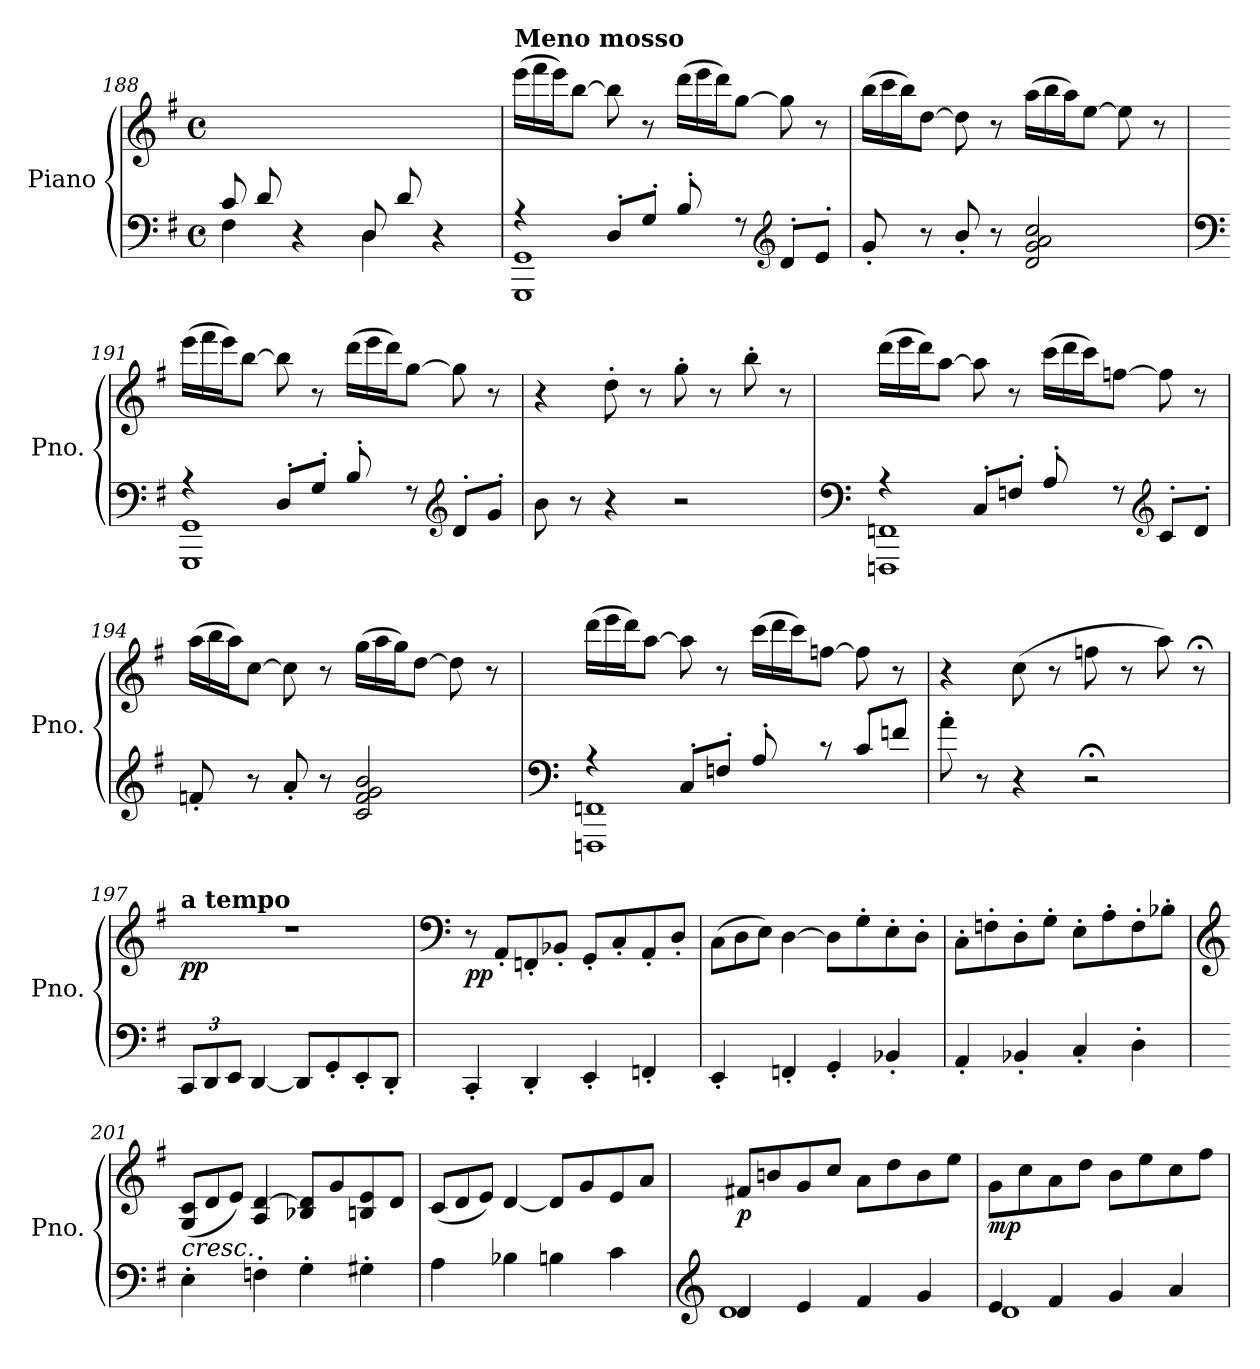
**kern	**kern	**dynam
*part1	*part1	*part1
*staff2	*staff1	*staff1/2
*I"Piano	*	*
*I'Pno.	*	*
*clefF4	*clefG2	*
*k[f#]	*k[f#]	*
*M4/4	*M4/4	*
*met(c)	*met(c)	*
=188	=188	=188
*^	*	*
8c/L	4F#\	4ryy	.
8d/	.	.	.
4ryy	4r	8a'\	.
.	.	8dd'\J	.
8D/L	4D\	4ryy	.
8d/	.	.	.
4ryy	4r	8d'\	.
.	.	8dd'\J	.
=189	=189	=189	=189
*	*	*Xtuplet	*
!	!	!LO:TX:a:B:t=Meno mosso	!
!	!	!	!LO:DY:b
4r	1GGG 1GG	(24eee\LL	other-dynamics
.	.	24fff#\	.
.	.	24eee\J)	.
.	.	[8bb\J	.
8D'/L	.	8bb\]	.
8G'/J	.	8r	.
8B'/	.	(24ddd\LL	.
.	.	24eee\	.
.	.	24ddd\J)	.
8r	.	[8gg\J	.
*clefG2	*	*	*
8d'/L	.	8gg\]	.
8e'/J	.	8r	.
*v	*v	*	*
!!LO:LB:g=z
=190	=190	=190
8g'/	(24bb\LL	.
.	24ccc\	.
.	24bb\J)	.
8r	[8dd\J	.
8b'/	8dd\]	.
8r	8r	.
2d/ 2g/ 2a/ 2cc/	(24aa\LL	.
.	24bb\	.
.	24aa\J)	.
.	[8ee\J	.
.	8ee\]	.
.	8r	.
=191	=191	=191
*clefF4	*	*
*^	*	*
4r	1GGG 1GG	(24eee\LL	.
.	.	24fff#\	.
.	.	24eee\J)	.
.	.	[8bb\J	.
8D'/L	.	8bb\]	.
8G'/J	.	8r	.
8B'/	.	(24ddd\LL	.
.	.	24eee\	.
.	.	24ddd\J)	.
8r	.	[8gg\J	.
*clefG2	*	*	*
8d'/L	.	8gg\]	.
8g'/J	.	8r	.
*v	*v	*	*
=192	=192	=192
8b\	4r	.
8r	.	.
4r	8dd'\	.
.	8r	.
2r	8gg'\	.
.	8r	.
.	8bb'\	.
.	8r	.
=193	=193	=193
*clefF4	*	*
*^	*	*
4r	1FFFn 1FFn	(24ddd\LL	.
.	.	24eee\	.
.	.	24ddd\J)	.
.	.	[8aa\J	.
8C'/L	.	8aa\]	.
8Fn'/J	.	8r	.
8A'/	.	(24ccc\LL	.
.	.	24ddd\	.
.	.	24ccc\J)	.
8r	.	[8ffn\J	.
*clefG2	*	*	*
8c'/L	.	8ff\]	.
8d'/J	.	8r	.
*v	*v	*	*
!!LO:LB:g=z
=194	=194	=194
8fn'/	(24aa\LL	.
.	24bb\	.
.	24aa\J)	.
8r	[8cc\J	.
8a'/	8cc\]	.
8r	8r	.
2c/ 2f/ 2g/ 2b/	(24gg\LL	.
.	24aa\	.
.	24gg\J)	.
.	[8dd\J	.
.	8dd\]	.
.	8r	.
=195	=195	=195
*clefF4	*	*
*^	*	*
4r	1FFFn 1FFn	(24ddd\LL	.
.	.	24eee\	.
.	.	24ddd\J)	.
.	.	[8aa\J	.
8C'/L	.	8aa\]	.
8Fn'/J	.	8r	.
8A'/	.	(24ccc\LL	.
.	.	24ddd\	.
.	.	24ccc\J)	.
8r	.	[8ffn\J	.
8c'/L	.	8ff\]	.
8fn'/J	.	8r	.
*v	*v	*	*
=196	=196	=196
8a'\	4r	.
8r	.	.
4r	(8cc\	.
.	8r	.
2r;<	8ffn\	.
.	8r	.
.	8aa\)	.
.	8r;<	.
=197	=197	=197
*Xbrackettup	*	*
!	!LO:TX:a:B:t=a tempo	!
!	!	!LO:DY:b
12CC/L	1r	pp
12DD/	.	.
12EE/J	.	.
[4DD/	.	.
8DD/L]	.	.
8GG'/	.	.
8EE'/	.	.
8DD'/J	.	.
!!LO:PB:g=z
=198	=198	=198
*	*clefF4	*
!	!	!LO:DY:b
4CC'/	8r	pp
.	8AA'/L	.
4DD'/	8FFn'/	.
.	8BB-X'/J	.
4EE'/	8GG'/L	.
.	8C'/	.
4FFn'/	8AA'/	.
.	8D'/J	.
=199	=199	=199
4EE'/	(12C\L	.
.	12D\	.
.	12E\J)	.
4FFn'/	[4D\	.
4GG'/	8D\L]	.
.	8G'\	.
4BB-X'/	8E'\	.
.	8D'\J	.
=200	=200	=200
4AA'/	8C'\L	.
.	8Fn'\	.
4BB-X'/	8D'\	.
.	8G'\J	.
4C'/	8E'\L	.
.	8A'\	.
4D'\	8F'\	.
.	8B-X'\J	.
=201	=201	=201
*	*clefG2	*
!	!	!LO:HP:b
4E'\	(12G/ 12c/L	<
.	12d/	.
.	12e/J)	.
4Fn'\	4A/ [4d/	.
4G'\	8B-X/ 8d/]L	.
.	8g/	.
4G#X'\	8Bn/ 8e/	.
.	8d/J	.
!!LO:LB:g=z
=202	=202	=202
4A\	(12c/L	.
.	12d/	.
.	12e/J)	.
4B-X\	[4d/	.
4Bn\	8d/L]	.
.	8g/	.
4c\	8e/	.
.	8a/J	.
=203	=203	=203
*clefG2	*	*
*^	*	*
!	!	!	!LO:DY:b
4d/	1d	8f#X/L	p
.	.	8bn/	.
4e/	.	8g/	.
.	.	8cc/J	.
4f#/	.	8a\L	.
.	.	8dd\	.
4g/	.	8b\	.
.	.	8ee\J	.
*v	*v	*	*
.	.	[
=204	=204	=204
*^	*	*
!	!	!	!LO:DY:b
4e/	1d	8g\L	mp
.	.	8cc\	.
4f#/	.	8a\	.
.	.	8dd\J	.
4g/	.	8b\L	.
.	.	8ee\	.
4a/	.	8cc\	.
.	.	8ff#\J	.
*v	*v	*	*
=	=	=
*-	*-	*-
